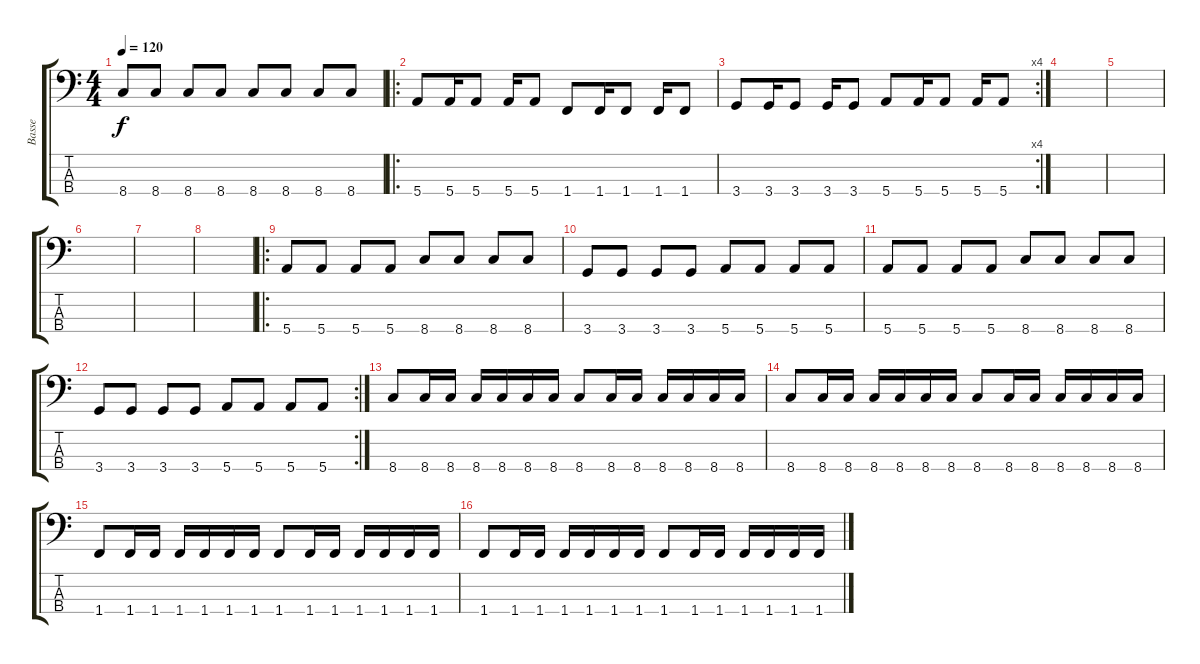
\track ("Basse" "Basse") {instrument electricbassfinger}
\staff {score tabs}
\tuning (G2 D2 A1 E1) {hide}
\ts (4 4)
\tempo 120
\clef f4
\ks c
8.4.8{dy f} 8.4.8 8.4.8 8.4.8 8.4.8 8.4.8 8.4.8 8.4.8 |
\ro
5.4.8 5.4.16 5.4.8 5.4.16 5.4.8 1.4.8 1.4.16 1.4.8 1.4.16 1.4.8 |
\rc 4
3.4.8 3.4.16 3.4.8 3.4.16 3.4.8 5.4.8 5.4.16 5.4.8 5.4.16 5.4.8 |
|
|
|
|
|
\ro
5.4.8 5.4.8 5.4.8 5.4.8 8.4.8 8.4.8 8.4.8 8.4.8 |
3.4.8 3.4.8 3.4.8 3.4.8 5.4.8 5.4.8 5.4.8 5.4.8 |
5.4.8 5.4.8 5.4.8 5.4.8 8.4.8 8.4.8 8.4.8 8.4.8 |
\rc 2
3.4.8 3.4.8 3.4.8 3.4.8 5.4.8 5.4.8 5.4.8 5.4.8 |
8.4.8 8.4.16 8.4.16 8.4.16 8.4.16 8.4.16 8.4.16 8.4.8 8.4.16 8.4.16 8.4.16 8.4.16 8.4.16 8.4.16 |
8.4.8 8.4.16 8.4.16 8.4.16 8.4.16 8.4.16 8.4.16 8.4.8 8.4.16 8.4.16 8.4.16 8.4.16 8.4.16 8.4.16 |
1.4.8 1.4.16 1.4.16 1.4.16 1.4.16 1.4.16 1.4.16 1.4.8 1.4.16 1.4.16 1.4.16 1.4.16 1.4.16 1.4.16 |
1.4.8 1.4.16 1.4.16 1.4.16 1.4.16 1.4.16 1.4.16 1.4.8 1.4.16 1.4.16 1.4.16 1.4.16 1.4.16 1.4.16
